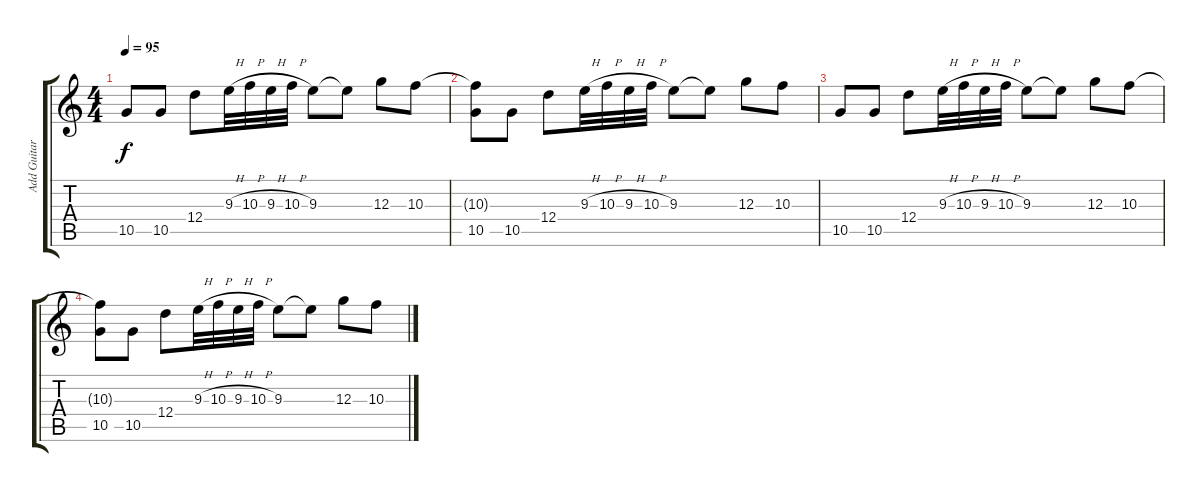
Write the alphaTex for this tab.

\track ("Add Guitar / Delay" "Add Guitar") {instrument electricguitarclean}
\staff {score tabs}
\tuning (E4 B3 G3 D3 A2 D2) {hide}
\ts (4 4)
\tempo 95
\clef g2
\ks c
10.5.8{dy f} 10.5.8 12.4.8 9.3{h}.32 10.3{h}.32 9.3{h}.32 10.3{h}.32 9.3.8 9.3{t}.8 12.3.8 10.3.8 |
(10.3{t} 10.5).8 10.5.8 12.4.8 9.3{h}.32 10.3{h}.32 9.3{h}.32 10.3{h}.32 9.3.8 9.3{t}.8 12.3.8 10.3.8 |
10.5.8 10.5.8 12.4.8 9.3{h}.32 10.3{h}.32 9.3{h}.32 10.3{h}.32 9.3.8 9.3{t}.8 12.3.8 10.3.8 |
(10.3{t} 10.5).8 10.5.8 12.4.8 9.3{h}.32 10.3{h}.32 9.3{h}.32 10.3{h}.32 9.3.8 9.3{t}.8 12.3.8 10.3.8
